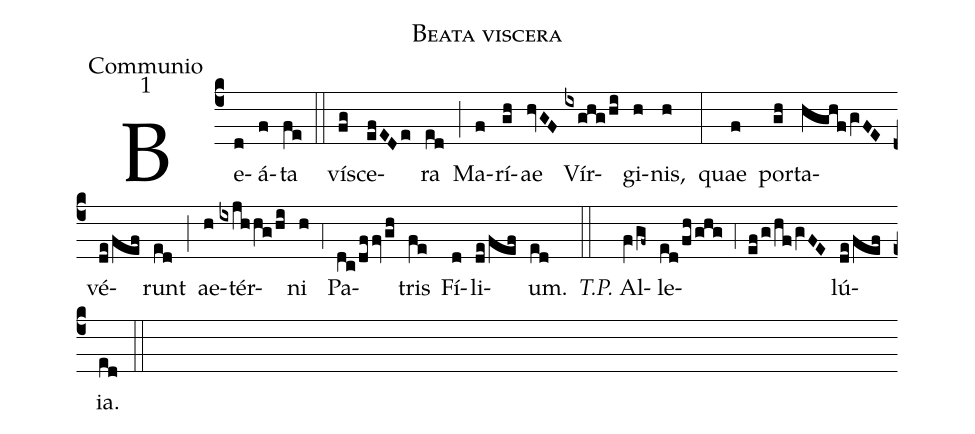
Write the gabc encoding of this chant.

name:Beata viscera;
office-part:Communio;
mode:1;
%%
(c4)Be(d)á(f)ta(fe) (::) ví(fg)sce(efEDe)ra(ed) (;) Ma(f)rí(gh)ae(hvGF) Vír(ixghg/hi)gi(h)nis,(h) (:) quae(f) por(gh)ta(hghf/gVFE)vé(de/fef)runt(ed) (;) ae(h)tér(ixjh/hg/hi)ni(h) (;4) Pa(dc/dffvgh)tris(fe) Fí(d)li(de/fef)um.(ed) (::) <i>T.P.</i> Al(fVgf~)le(ed/fh/ghg;4ef/g/hf/gVFE)lú(de/fef)ia.(ed) (::)
